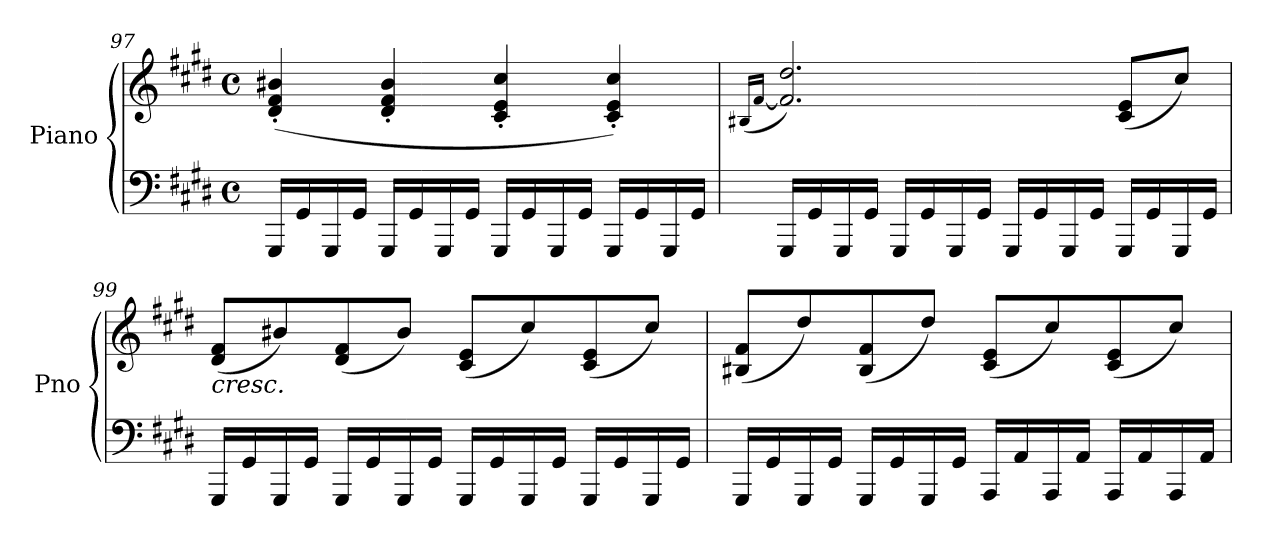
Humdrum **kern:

**kern	**kern	**dynam
*part1	*part1	*part1
*staff2	*staff1	*staff1/2
*I"Piano	*	*
*I'Pno	*	*
*clefF4	*clefG2	*
*k[f#c#g#d#]	*k[f#c#g#d#]	*
*M4/4	*M4/4	*
*met(c)	*met(c)	*
=97	=97	=97
16GGG#/LL	(<4d#/' 4f#/' 4b#X/'	.
16GG#/	.	.
16GGG#/	.	.
16GG#/JJ	.	.
16GGG#/LL	4d#/' 4f#/' 4b#/'	.
16GG#/	.	.
16GGG#/	.	.
16GG#/JJ	.	.
16GGG#/LL	4c#/' 4e/' 4cc#/'	.
16GG#/	.	.
16GGG#/	.	.
16GG#/JJ	.	.
16GGG#/LL	4c#/' 4e/' 4cc#/')	.
16GG#/	.	.
16GGG#/	.	.
16GG#/JJ	.	.
!!LO:LB:g=z
=98	=98	=98
.	(>16qB#X/LL	.
.	[16qf#/JJ	.
16GGG#/LL	2.f#/] 2.dd#/)	.
16GG#/	.	.
16GGG#/	.	.
16GG#/JJ	.	.
16GGG#/LL	.	.
16GG#/	.	.
16GGG#/	.	.
16GG#/JJ	.	.
16GGG#/LL	.	.
16GG#/	.	.
16GGG#/	.	.
16GG#/JJ	.	.
16GGG#/LL	(<8c#/ 8e/L	.
16GG#/	.	.
16GGG#/	8cc#/J)	.
16GG#/JJ	.	.
=99	=99	=99
!	!LO:TX:b:i:t=cresc.	!
16GGG#/LL	(<8d#/ 8f#/L	.
16GG#/	.	.
16GGG#/	8b#X/)	.
16GG#/JJ	.	.
16GGG#/LL	(<8d#/ 8f#/	.
16GG#/	.	.
16GGG#/	8b#/J)	.
16GG#/JJ	.	.
16GGG#/LL	(<8c#/ 8e/L	.
16GG#/	.	.
16GGG#/	8cc#/)	.
16GG#/JJ	.	.
16GGG#/LL	(<8c#/ 8e/	.
16GG#/	.	.
16GGG#/	8cc#/J)	.
16GG#/JJ	.	.
=100	=100	=100
16GGG#/LL	(<8B#X/ 8f#/L	.
16GG#/	.	.
16GGG#/	8dd#/)	.
16GG#/JJ	.	.
16GGG#/LL	(<8B#/ 8f#/	.
16GG#/	.	.
16GGG#/	8dd#/J)	.
16GG#/JJ	.	.
!	!	!LO:DY:a=2
16AAA/LL	(<8c#/ 8e/L	other-dynamics
16AA/	.	.
16AAA/	8cc#/)	.
16AA/JJ	.	.
16AAA/LL	(<8c#/ 8e/	.
16AA/	.	.
16AAA/	8cc#/J)	.
16AA/JJ	.	.
=	=	=
*-	*-	*-
